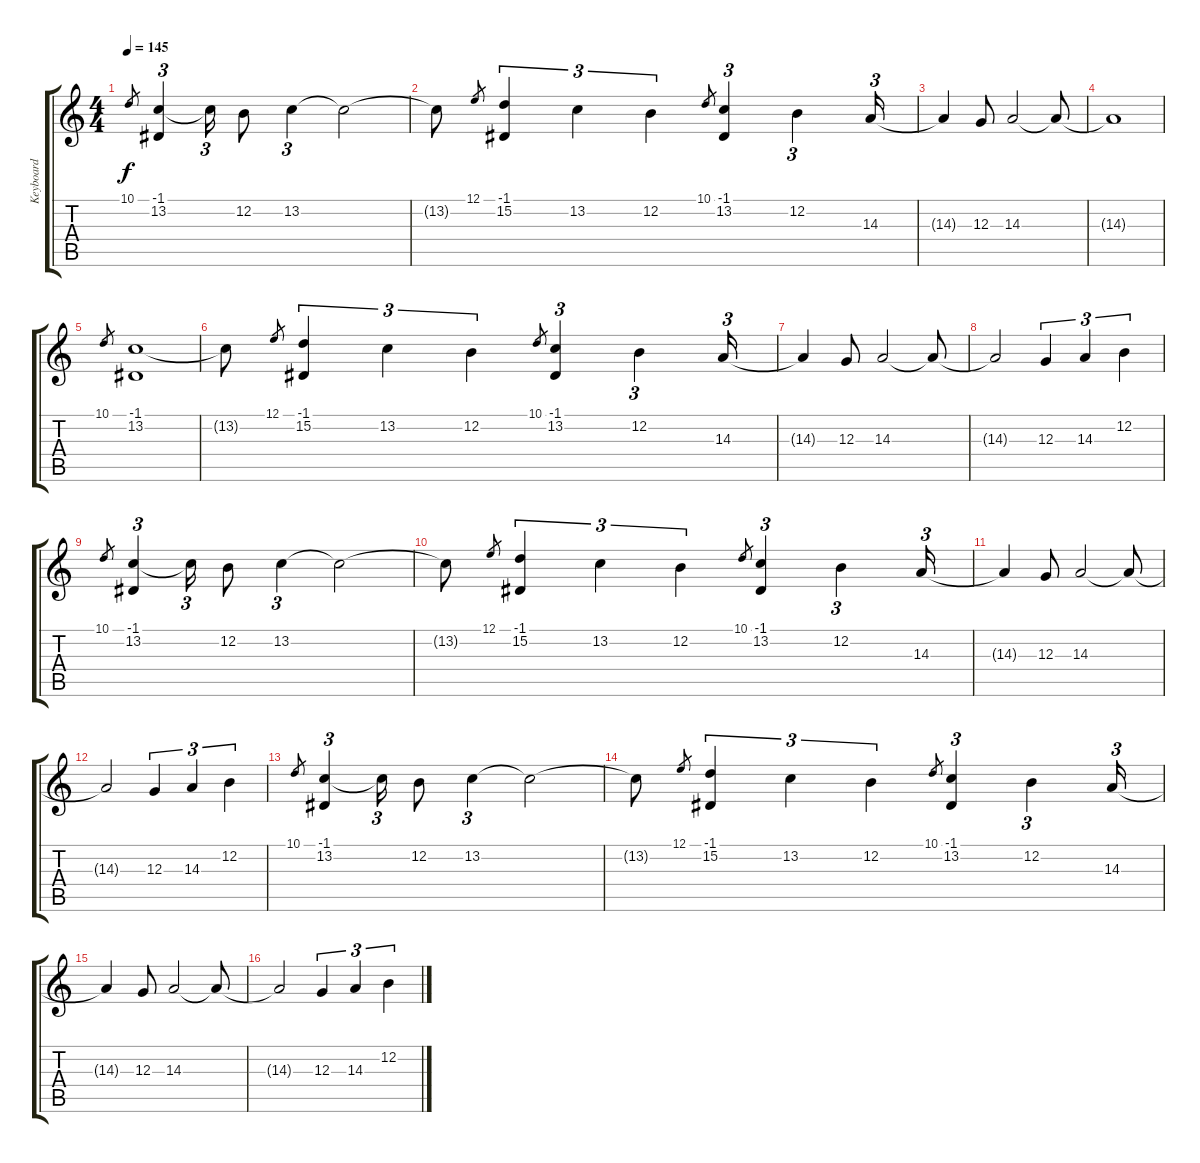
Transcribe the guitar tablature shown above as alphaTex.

\track ("Keyboard" "Keyboard") {instrument stringensemble1}
\staff {score tabs}
\tuning (E4 B3 G3 D3 A2 E2) {hide}
\ts (4 4)
\tempo 145
\clef g2
\ks c
10.1.8{gr dy f} (-1.1 13.2).4{tu (3 2)} 13.2{t}.16{tu (3 2)} 12.2.8 13.2.4{tu (3 2)} 13.2{t}.2 |
13.2{t}.8 12.1.8{gr} (-1.1 15.2).4{tu (3 2)} 13.2.4{tu (3 2)} 12.2.4{tu (3 2)} 10.1.8{gr} (-1.1 13.2).4{tu (3 2)} 12.2.4{tu (3 2)} 14.3.16{tu (3 2)} |
14.3{t}.4 12.3.8 14.3.2 14.3{t}.8 |
14.3{t}.1 |
10.1.8{gr} (-1.1 13.2).1{instrument bagpipe} |
13.2{t}.8 12.1.8{gr} (-1.1 15.2).4{tu (3 2)} 13.2.4{tu (3 2)} 12.2.4{tu (3 2)} 10.1.8{gr} (-1.1 13.2).4{tu (3 2)} 12.2.4{tu (3 2)} 14.3.16{tu (3 2)} |
14.3{t}.4 12.3.8 14.3.2 14.3{t}.8 |
14.3{t}.2 12.3.4{tu (3 2)} 14.3.4{tu (3 2)} 12.2.4{tu (3 2)} |
10.1.8{gr} (-1.1 13.2).4{tu (3 2)} 13.2{t}.16{tu (3 2)} 12.2.8 13.2.4{tu (3 2)} 13.2{t}.2 |
13.2{t}.8 12.1.8{gr} (-1.1 15.2).4{tu (3 2)} 13.2.4{tu (3 2)} 12.2.4{tu (3 2)} 10.1.8{gr} (-1.1 13.2).4{tu (3 2)} 12.2.4{tu (3 2)} 14.3.16{tu (3 2)} |
14.3{t}.4 12.3.8 14.3.2 14.3{t}.8 |
14.3{t}.2 12.3.4{tu (3 2)} 14.3.4{tu (3 2)} 12.2.4{tu (3 2)} |
10.1.8{gr} (-1.1 13.2).4{tu (3 2)} 13.2{t}.16{tu (3 2)} 12.2.8 13.2.4{tu (3 2)} 13.2{t}.2 |
13.2{t}.8 12.1.8{gr} (-1.1 15.2).4{tu (3 2)} 13.2.4{tu (3 2)} 12.2.4{tu (3 2)} 10.1.8{gr} (-1.1 13.2).4{tu (3 2)} 12.2.4{tu (3 2)} 14.3.16{tu (3 2)} |
14.3{t}.4 12.3.8 14.3.2 14.3{t}.8 |
14.3{t}.2 12.3.4{tu (3 2)} 14.3.4{tu (3 2)} 12.2.4{tu (3 2)}
